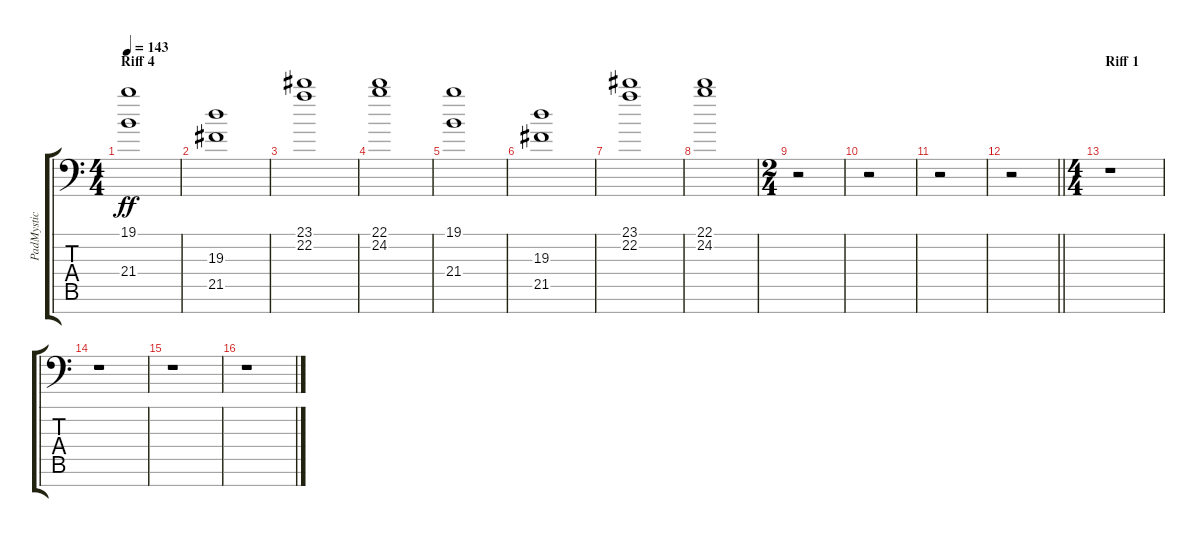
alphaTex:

\track ("PadMystic" "PadMystic") {instrument pad6metallic}
\staff {score tabs}
\tuning (E4 B3 G3 D3 A2 E2 C-1) {hide}
\ts (4 4)
\section ("" "Riff 4")
\tempo 143
\clef f4
\ks c
(19.1 21.4).1{dy ff} |
(19.3 21.5).1 |
(23.1 22.2).1 |
(22.1 24.2).1 |
(19.1 21.4).1 |
(19.3 21.5).1 |
(23.1 22.2).1 |
(22.1 24.2).1 |
\ts (2 4)
r.2 |
r.2 |
r.2 |
\barLineRight lightlight
r.2 |
\ts (4 4)
\section ("" "Riff 1")
r.1 |
r.1 |
r.1 |
r.1
